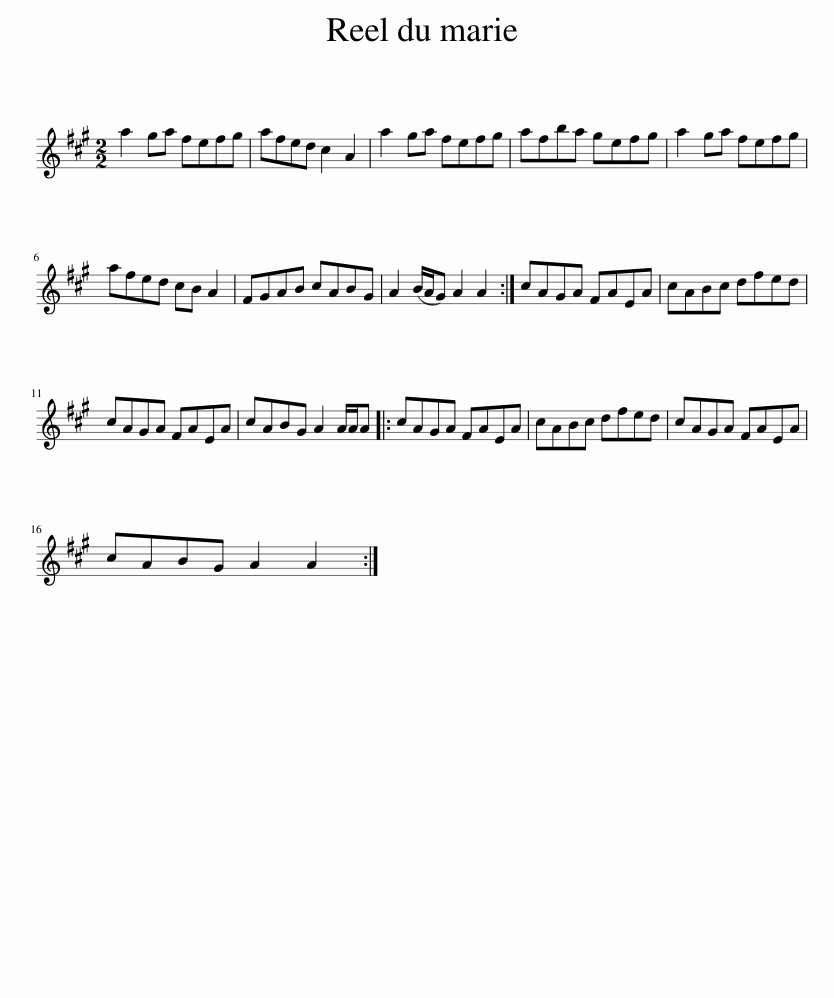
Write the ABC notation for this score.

X:1
L:1/8
M:2/2
I:linebreak $
K:A
V:1 treble
V:1
 a2 ga fefg | afed c2 A2 | a2 ga fefg | afba gefg | a2 ga fefg |$ %5
 afed cB A2 | FGAB cABG | A2 (B/A/G) A2 A2 :| cAGA FAEA | cABc dfed |$ %10
 cAGA FAEA | cABG A2 A/A/A |: cAGA FAEA | cABc dfed | cAGA FAEA |$ %15
 cABG A2 A2 :| %16
